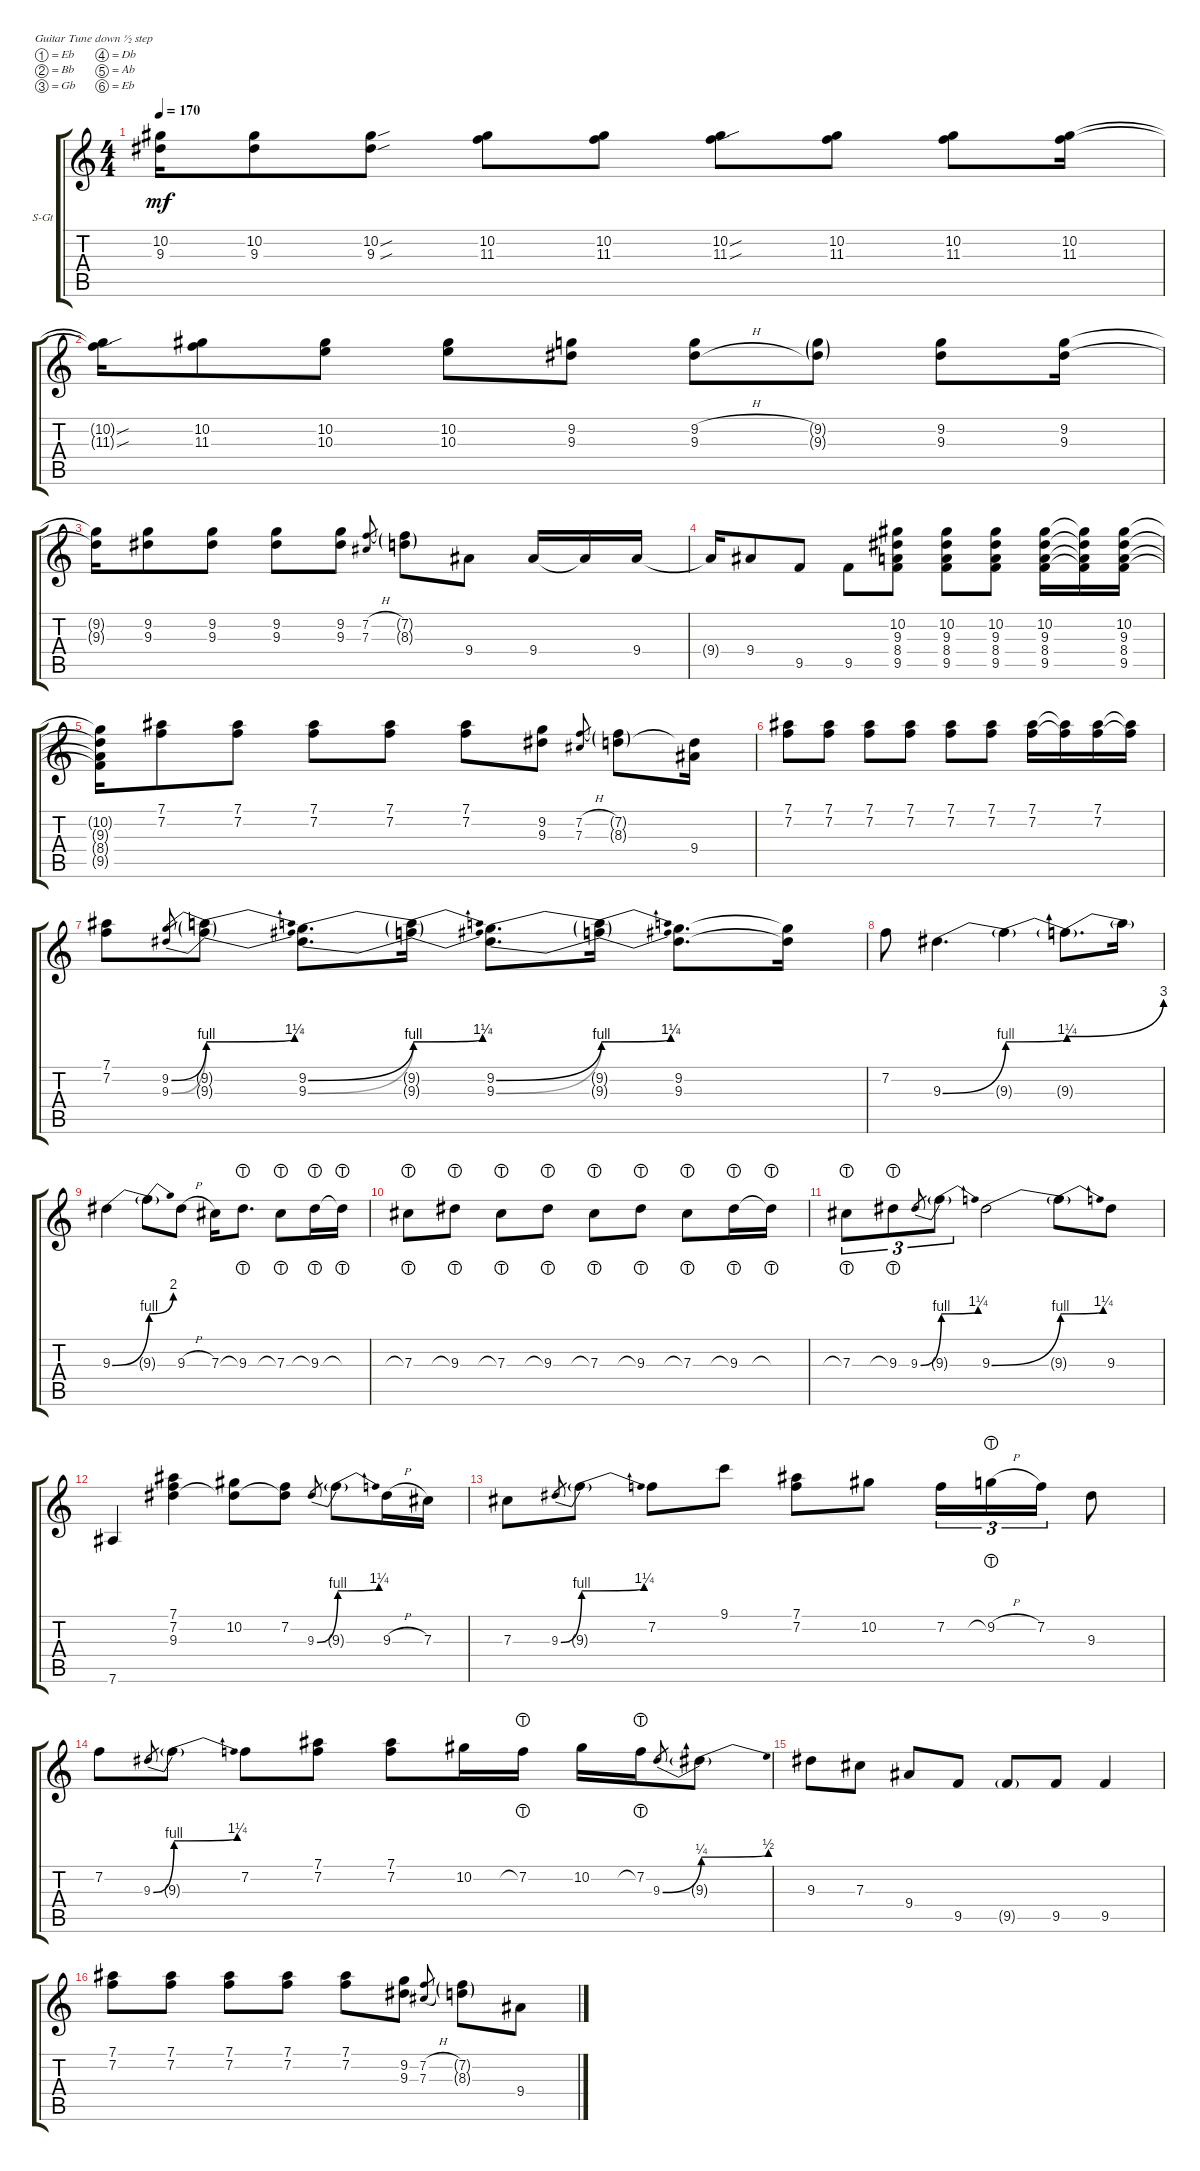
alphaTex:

\defaultSystemsLayout 4
\bracketExtendMode groupsimilarinstruments
\firstSystemTrackNameOrientation horizontal
\otherSystemsTrackNameOrientation horizontal
\track ("Steel Guitar" "S-Gt") {instrument acousticguitarsteel}
\staff {score tabs}
\tuning (Eb4 Bb3 Gb3 Db3 Ab2 Eb2)
\ts (4 4)
\tempo 170
\clef g2
\ks c
(10.2{t} 9.3{t}).16{dy mf} (10.2 9.3).8 (10.2{sou} 9.3{sou}).8 (10.2 11.3).8 (10.2 11.3).8 (10.2{sou} 11.3{sou}).8 (10.2 11.3).8 (10.2 11.3).8 (10.2 11.3).16 |
(10.2{sou t} 11.3{sou t}).16 (10.2 11.3).8 (10.2 10.3).8 (10.2 10.3).8 (9.2 9.3).8 (9.2{h} 9.3{h}).8 (9.2{g} 9.3{g}).8 (9.2 9.3).8 (9.2 9.3).16 |
(9.2{t} 9.3{t}).16 (9.2 9.3).8 (9.2 9.3).8 (9.2 9.3).8 (9.2 9.3).8 (7.3{h} 7.2{h}).8{gr} (7.2{g} 8.3{g}).8 9.4.8 9.4.16 9.4{t}.16 9.4.16 |
9.4{t}.16 9.4.8 9.5.8 9.5.8 (9.5 8.4 9.3 10.2).8 (10.2 9.3 8.4 9.5).8 (10.2 9.3 8.4 9.5).8 (10.2 9.3 8.4 9.5).16 (10.2{t} 9.3{t} 8.4{t} 9.5{t}).16 (10.2 9.3 8.4 9.5).16 |
(10.2{t} 9.3{t} 8.4{t} 9.5{t}).16 (7.1 7.2).8 (7.2 7.1).8 (7.1 7.2).8 (7.2 7.1).8 (7.1 7.2).8 (9.2 9.3).8 (7.3{h} 7.2{h}).8{gr} (7.2{g} 8.3{g}).8 (9.4 8.3{t}).16 |
(7.2 7.1).8 (7.1 7.2).8 (7.1 7.2).8 (7.1 7.2).8 (7.1 7.2).8 (7.1 7.2).8 (7.1 7.2).16 (7.1{t} 7.2{t}).16 (7.1 7.2).16 (7.1{t} 7.2{t}).16 |
(7.2 7.1).8 (9.2{be (bend 0 0 15 4)} 9.3{be (bend 0 0 15 4)}).8{gr} (9.3{be (bend 0 4 16.8 6) t} 9.2{be (bend 0 4 15.6 5) t}).8 (9.2{be (bend 0 0 15 4)} 9.3{be (bend 0 0 15 4)}).8{d} (9.2{be (bend 0 4 15 5) t} 9.3{be (bend 0 4 15.6 6) t}).16 (9.2{be (bend 0 0 15 4)} 9.3{be (bend 0 0 15 4)}).8{d} (9.2{be (bend 0 4 16.2 5) t} 9.3{be (bend 0 4 18 6) t}).16 (9.3 9.2).8{d} (9.3{t} 9.2{t}).16 |
7.2.8 9.3{be (bend 0 0 15 4)}.4{d} 9.3{be (bend 0.6 4 1.2 5) t}.4 9.3{be (bend 0 5 17.4 12) t}.8{d} 9.3{t}.16 |
9.3{be (bend 0 0 15 4)}.4 9.3{be (bend 0 4 15.6 8) t}.8 9.3{h}.8 7.3.16 9.3{lht}.8{d} 7.3{lht}.8 9.3{lht}.16 9.3{lht t}.16 |
7.3{lht}.8 9.3{lht}.8 7.3{lht}.8 9.3{lht}.8 7.3{lht}.8 9.3{lht}.8 7.3{lht}.8 9.3{lht}.16 9.3{lht t}.16 |
7.3{lht}.8{tu (3 2)} 9.3{lht}.8{tu (3 2)} 9.3{be (bend 0 0 15 4)}.8{gr} 9.3{be (bend 0 4 16.2 5) t}.8{tu (3 2)} 9.3{be (bend 0 0 15 4)}.2 9.3{be (bend 0 4 15 5) t}.8 9.3.8 |
7.6.4 (7.1 7.2 9.3).4 (10.2 9.3{t}).8 (7.2 9.3{t}).8 9.3{be (bend 0 0 15 4)}.8{gr} 9.3{be (bend 0 4 16.8 5) t}.8 9.3{h}.16 7.3.16 |
7.3.8 9.3{be (bend 0 0 15 4)}.8{gr} 9.3{be (bend 0 4 16.2 5) t}.8 7.2.8 9.1.8 (7.1 7.2).8 10.2.8 7.2.16{tu (3 2)} 9.2{h lht}.16{tu (3 2)} 7.2.16{tu (3 2)} 9.3.8 |
7.2.8 9.3{be (bend 0 0 15 4)}.8{gr} 9.3{be (bend 0 4 17.4 5) t}.8 7.2.8 (7.2 7.1).8 (7.1 7.2).8 10.2.16 7.2{lht}.16 10.2.16 7.2{lht}.16 9.3{be (bend 0 0 18.599999999999998 1)}.8{gr} 9.3{be (bend 0 1 16.8 2) t}.8 |
9.3.8 7.3.8 9.4.8 9.5.8 9.5{g}.8 9.5.8 9.5.4 |
(7.1 7.2).8 (7.1 7.2).8 (7.1 7.2).8 (7.1 7.2).8 (7.1 7.2).8 (9.3 9.2).8 (7.2{h} 7.3{h}).8{gr} (8.3{g} 7.2{g}).8 9.4.8
